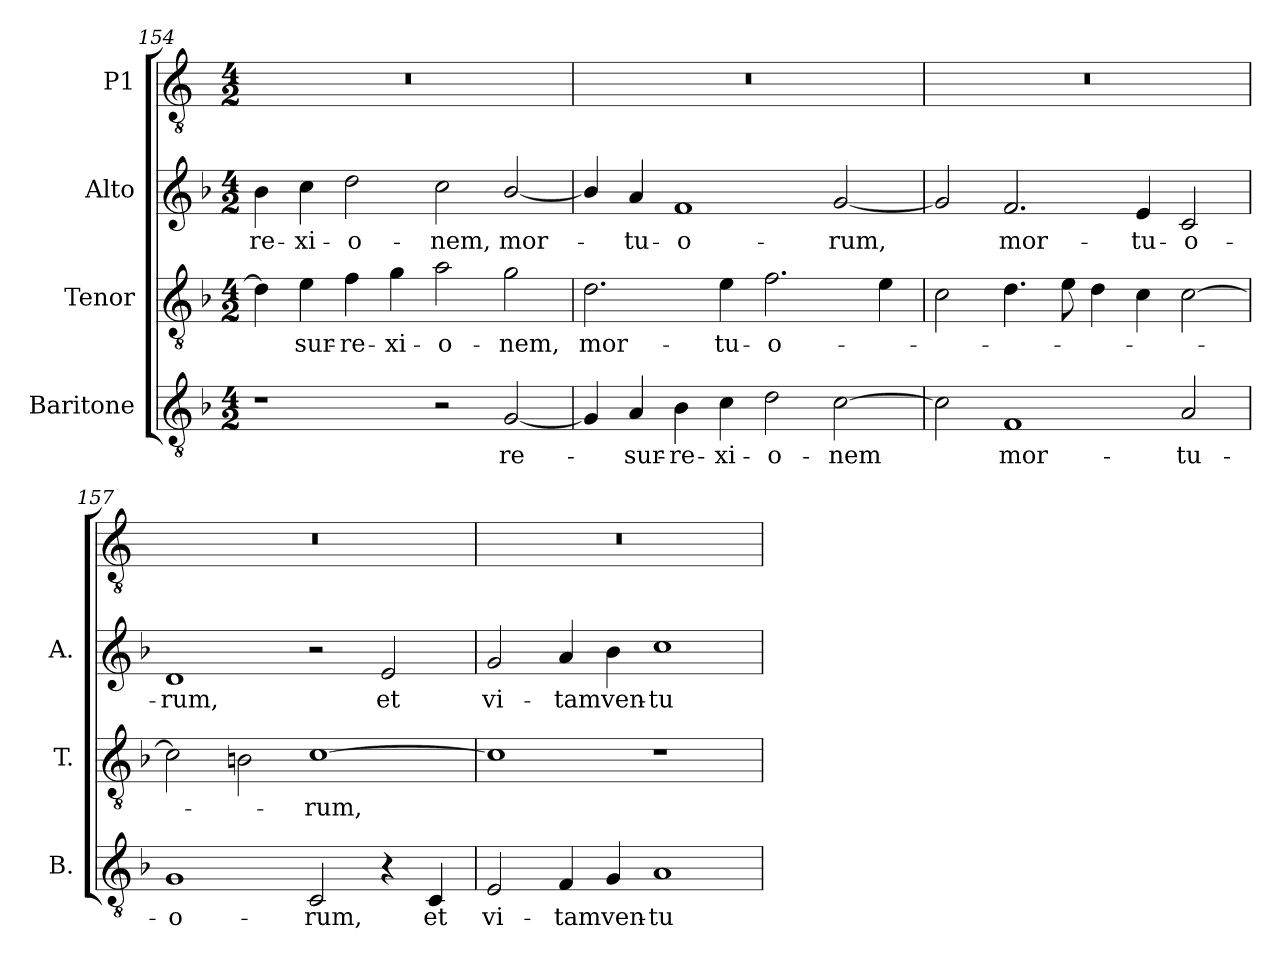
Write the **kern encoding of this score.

**kern	**text	**kern	**text	**kern	**text	**kern
*part4	*part4	*part3	*part3	*part2	*part2	*part1
*staff4	*staff4	*staff3	*staff3	*staff2	*staff2	*staff1
*I"Baritone	*	*I"Tenor	*	*I"Alto	*	*I"P1
*I'B.	*	*I'T.	*	*I'A.	*	*
!!LO:PB:g=z
*clefGv2	*	*clefGv2	*	*clefG2	*	*clefGv2
*ITrd7c12	*	*ITrd7c12	*	*	*	*ITrd7c12
*k[b-]	*	*k[b-]	*	*k[b-]	*	*k[]
*F:	*	*F:	*	*F:	*	*C:
*M4/2	*	*M4/2	*	*M4/2	*	*M4/2
=154	=154	=154	=154	=154	=154	=154
!	!	!	!	!	!LO:LY:b:color=#000000	!LO:N:vis=1
1r	.	4Di\]	.	4b-i\	-re-	0r
!	!	!	!LO:LY:b:color=#000000	!	!	!
!	!	!	!	!	!LO:LY:b:color=#000000	!
.	.	4Ei\	-sur-	4cci\	-xi-	.
!	!	!	!LO:LY:b:color=#000000	!	!	!
!	!	!	!	!	!LO:LY:b:color=#000000	!
.	.	4Fi\	-re-	2ddi\	-o-	.
!	!	!	!LO:LY:b:color=#000000	!	!	!
.	.	4Gi\	-xi-	.	.	.
!	!	!	!LO:LY:b:color=#000000	!	!	!
!	!	!	!	!	!LO:LY:b:color=#000000	!
2r	.	2Ai\	-o-	2cci\	-nem,	.
!	!LO:LY:b:color=#000000	!	!	!	!	!
!	!	!	!LO:LY:b:color=#000000	!	!	!
!	!	!	!	!	!LO:LY:b:color=#000000	!
[2GGi/	re-	2Gi\	-nem,	[2b-i/	mor-	.
=155	=155	=155	=155	=155	=155	=155
!	!	!	!LO:LY:b:color=#000000	!	!	!LO:N:vis=1
4GGi/]	.	2.Di\	mor-	4b-i/]	.	0r
!	!LO:LY:b:color=#000000	!	!	!	!	!
!	!	!	!	!	!LO:LY:b:color=#000000	!
4AAi/	-sur-	.	.	4ai/	-tu-	.
!	!LO:LY:b:color=#000000	!	!	!	!	!
!	!	!	!	!	!LO:LY:b:color=#000000	!
4BB-i\	-re-	.	.	1fi	-o-	.
!	!LO:LY:b:color=#000000	!	!	!	!	!
!	!	!	!LO:LY:b:color=#000000	!	!	!
4Ci\	-xi-	4Ei\	-tu-	.	.	.
!	!LO:LY:b:color=#000000	!	!	!	!	!
!	!	!	!LO:LY:b:color=#000000	!	!	!
2Di\	-o-	2.Fi\	-o-	.	.	.
!	!LO:LY:b:color=#000000	!	!	!	!	!
!	!	!	!	!	!LO:LY:b:color=#000000	!
[2Ci\	-nem	.	.	[2gi/	-rum,	.
.	.	4Ei\	.	.	.	.
=156	=156	=156	=156	=156	=156	=156
!	!	!	!	!	!	!LO:N:vis=1
2Ci\]	.	2Ci\	.	2gi/]	.	0r
!	!LO:LY:b:color=#000000	!	!	!	!	!
!	!	!	!	!	!LO:LY:b:color=#000000	!
1FFi	mor-	4.Di\	.	2.fi/	mor-	.
.	.	8Ei\	.	.	.	.
.	.	4Di\	.	.	.	.
!	!	!	!	!	!LO:LY:b:color=#000000	!
.	.	4Ci\	.	4ei/	-tu-	.
!	!LO:LY:b:color=#000000	!	!	!	!	!
!	!	!	!	!	!LO:LY:b:color=#000000	!
2AAi/	-tu-	[2Ci\	.	2ci/	-o-	.
=157	=157	=157	=157	=157	=157	=157
!	!LO:LY:b:color=#000000	!	!	!	!	!
!	!	!	!	!	!LO:LY:b:color=#000000	!LO:N:vis=1
1GGi	-o-	2Ci\]	.	1di	-rum,	0r
.	.	2BBni\	.	.	.	.
!	!LO:LY:b:color=#000000	!	!	!	!	!
!	!	!	!LO:LY:b:color=#000000	!	!	!
2CCi/	-rum,	[1Ci	-rum,	2r	.	.
!	!	!	!	!	!LO:LY:b:color=#000000	!
4r	.	.	.	2ei/	et	.
!	!LO:LY:b:color=#000000	!	!	!	!	!
4CCi/	et	.	.	.	.	.
!!LO:LB:g=z
=158	=158	=158	=158	=158	=158	=158
!	!LO:LY:b:color=#000000	!	!	!	!	!
!	!	!	!	!	!LO:LY:b:color=#000000	!LO:N:vis=1
2EEi/	vi-	1Ci]	.	2gi/	vi-	0r
!	!LO:LY:b:color=#000000	!	!	!	!	!
!	!	!	!	!	!LO:LY:b:color=#000000	!
4FFi/	-tam	.	.	4ai/	-tam	.
!	!LO:LY:b:color=#000000	!	!	!	!	!
!	!	!	!	!	!LO:LY:b:color=#000000	!
4GGi/	ven-	.	.	4b-i\	ven-	.
!	!LO:LY:b:color=#000000	!	!	!	!	!
!	!	!	!	!	!LO:LY:b:color=#000000	!
1AAi	-tu-	1r	.	1cci	-tu-	.
=	=	=	=	=	=	=
*-	*-	*-	*-	*-	*-	*-
